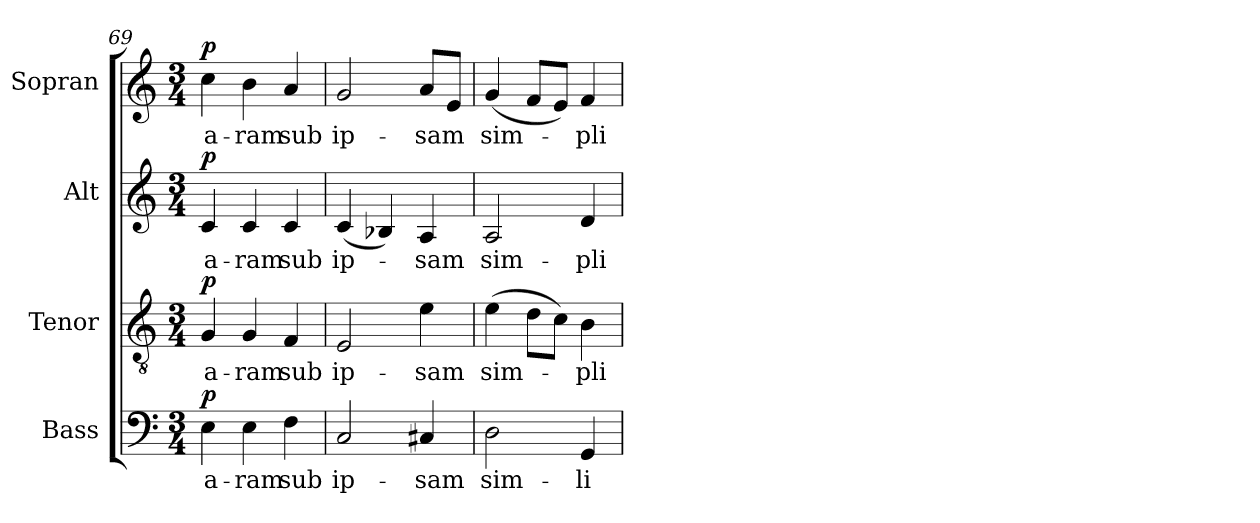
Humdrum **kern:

**kern	**text	**dynam	**kern	**text	**dynam	**kern	**text	**dynam	**kern	**text	**dynam
*part4	*part4	*part4	*part3	*part3	*part3	*part2	*part2	*part2	*part1	*part1	*part1
*staff4	*staff4	*staff4	*staff3	*staff3	*staff3	*staff2	*staff2	*staff2	*staff1	*staff1	*staff1
*I"Bass	*	*	*I"Tenor	*	*	*I"Alt	*	*	*I"Sopran	*	*
*I'B.	*	*	*I'T.	*	*	*I'A.	*	*	*I'S.	*	*
*clefF4	*	*	*clefGv2	*	*	*clefG2	*	*	*clefG2	*	*
*k[]	*	*	*k[]	*	*	*k[]	*	*	*k[]	*	*
*C:	*	*	*C:	*	*	*C:	*	*	*C:	*	*
*M3/4	*	*	*M3/4	*	*	*M3/4	*	*	*M3/4	*	*
=69	=69	=69	=69	=69	=69	=69	=69	=69	=69	=69	=69
!	!LO:LY:b	!LO:DY:a	!	!LO:LY:b	!LO:DY:a	!	!LO:LY:b	!LO:DY:a	!	!LO:LY:b	!LO:DY:a
4E\	a-	p	4G/	a-	p	4c/	a-	p	4cc\	a-	p
!	!LO:LY:b	!	!	!LO:LY:b	!	!	!LO:LY:b	!	!	!LO:LY:b	!
4E\	-ram	.	4G/	-ram	.	4c/	-ram	.	4b\	-ram	.
!	!LO:LY:b	!	!	!LO:LY:b	!	!	!LO:LY:b	!	!	!LO:LY:b	!
4F\	sub	.	4F/	sub	.	4c/	sub	.	4a/	sub	.
=70	=70	=70	=70	=70	=70	=70	=70	=70	=70	=70	=70
!	!LO:LY:b	!	!	!LO:LY:b	!	!	!LO:LY:b	!	!	!LO:LY:b	!
2C/	ip-	.	2E/	ip-	.	(<4c/	ip-	.	2g/	ip-	.
.	.	.	.	.	.	4B-X/)	.	.	.	.	.
!	!LO:LY:b	!	!	!LO:LY:b	!	!	!LO:LY:b	!	!	!LO:LY:b	!
4C#X/	-sam	.	4e\	-sam	.	4A/	-sam	.	8a/L	-sam	.
.	.	.	.	.	.	.	.	.	8e/J	.	.
=71	=71	=71	=71	=71	=71	=71	=71	=71	=71	=71	=71
!	!LO:LY:b	!	!	!LO:LY:b	!	!	!LO:LY:b	!	!	!LO:LY:b	!
2D\	sim-	.	(>4e\	sim-	.	2A/	sim-	.	(<4g/	sim-	.
.	.	.	8d\L	.	.	.	.	.	8f/L	.	.
.	.	.	8c\J)	.	.	.	.	.	8e/J)	.	.
!	!LO:LY:b	!	!	!LO:LY:b	!	!	!LO:LY:b	!	!	!LO:LY:b	!
4GG/	-li-	.	4B\	-pli-	.	4d/	-pli-	.	4f/	-pli-	.
=	=	=	=	=	=	=	=	=	=	=	=
*-	*-	*-	*-	*-	*-	*-	*-	*-	*-	*-	*-
